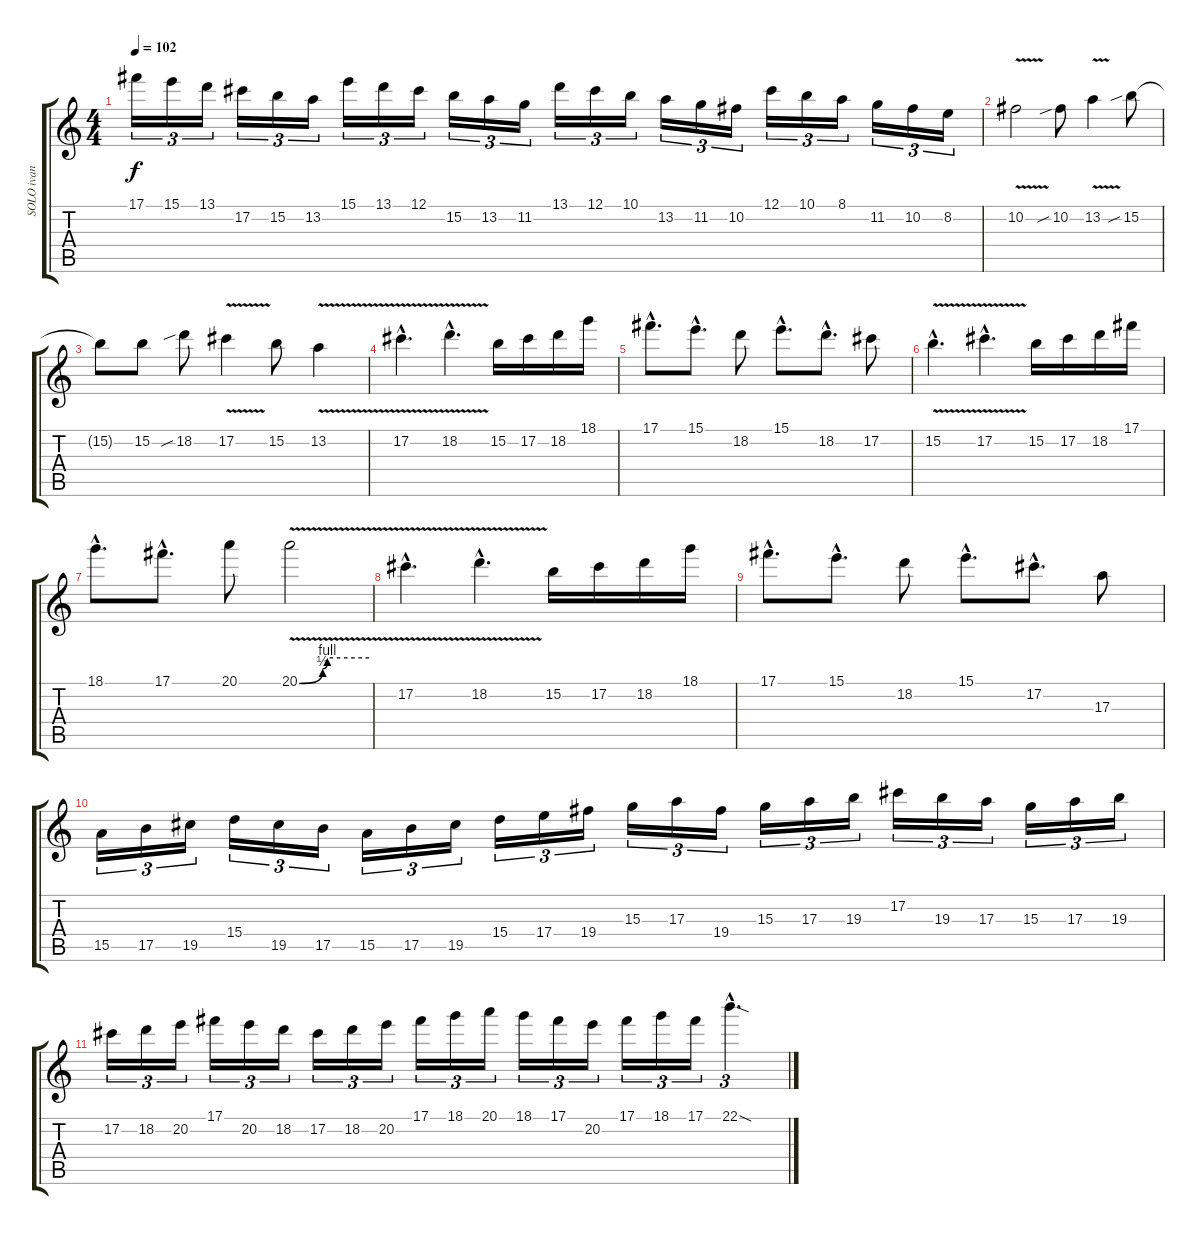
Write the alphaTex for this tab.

\track ("SOLO ivan" "SOLO ivan") {instrument overdrivenguitar}
\staff {score tabs}
\tuning (Db4 Ab3 E3 B2 Gb2 B1) {hide}
\ts (4 4)
\tempo 102
\clef g2
\ks c
17.1.16{tu (3 2) dy f} 15.1.16{tu (3 2)} 13.1.16{tu (3 2)} 17.2.16{tu (3 2)} 15.2.16{tu (3 2)} 13.2.16{tu (3 2)} 15.1.16{tu (3 2)} 13.1.16{tu (3 2)} 12.1.16{tu (3 2)} 15.2.16{tu (3 2)} 13.2.16{tu (3 2)} 11.2.16{tu (3 2)} 13.1.16{tu (3 2)} 12.1.16{tu (3 2)} 10.1.16{tu (3 2)} 13.2.16{tu (3 2)} 11.2.16{tu (3 2)} 10.2.16{tu (3 2)} 12.1.16{tu (3 2)} 10.1.16{tu (3 2)} 8.1.16{tu (3 2)} 11.2.16{tu (3 2)} 10.2.16{tu (3 2)} 8.2.16{tu (3 2)} |
10.2{v}.2 10.2{sib}.8 13.2{v}.4 15.2{sib}.8 |
15.2{t}.8 15.2.8 18.2{sib}.8 17.2{v}.4 15.2.8 13.2{v}.4 |
17.2{v hac}.4{d} 18.2{v hac}.4{d} 15.2.16 17.2.16 18.2.16 18.1.16 |
17.1{hac}.8{d} 15.1{hac}.8{d} 18.2.8 15.1{hac}.8{d} 18.2{hac}.8{d} 17.2.8 |
15.2{v hac}.4{d} 17.2{v hac}.4{d} 15.2.16 17.2.16 18.2.16 17.1.16 |
18.1{hac}.8{d} 17.1{hac}.8{d} 20.1.8 20.1{be (custom 0 0 20 2 24 4 60 4) v}.2 |
17.2{v hac}.4{d} 18.2{v hac}.4{d} 15.2.16 17.2.16 18.2.16 18.1.16 |
17.1{hac}.8{d} 15.1{hac}.8{d} 18.2.8 15.1{hac}.8{d} 17.2{hac}.8{d} 17.3.8 |
15.5.16{tu (3 2)} 17.5.16{tu (3 2)} 19.5.16{tu (3 2)} 15.4.16{tu (3 2)} 19.5.16{tu (3 2)} 17.5.16{tu (3 2)} 15.5.16{tu (3 2)} 17.5.16{tu (3 2)} 19.5.16{tu (3 2)} 15.4.16{tu (3 2)} 17.4.16{tu (3 2)} 19.4.16{tu (3 2)} 15.3.16{tu (3 2)} 17.3.16{tu (3 2)} 19.4.16{tu (3 2)} 15.3.16{tu (3 2)} 17.3.16{tu (3 2)} 19.3.16{tu (3 2)} 17.2.16{tu (3 2)} 19.3.16{tu (3 2)} 17.3.16{tu (3 2)} 15.3.16{tu (3 2)} 17.3.16{tu (3 2)} 19.3.16{tu (3 2)} |
17.2.16{tu (3 2)} 18.2.16{tu (3 2)} 20.2.16{tu (3 2)} 17.1.16{tu (3 2)} 20.2.16{tu (3 2)} 18.2.16{tu (3 2)} 17.2.16{tu (3 2)} 18.2.16{tu (3 2)} 20.2.16{tu (3 2)} 17.1.16{tu (3 2)} 18.1.16{tu (3 2)} 20.1.16{tu (3 2)} 18.1.16{tu (3 2)} 17.1.16{tu (3 2)} 20.2.16{tu (3 2)} 17.1.16{tu (3 2)} 18.1.16{tu (3 2)} 17.1.16{tu (3 2)} 22.1{sod hac}.4{d tu (3 2)}
